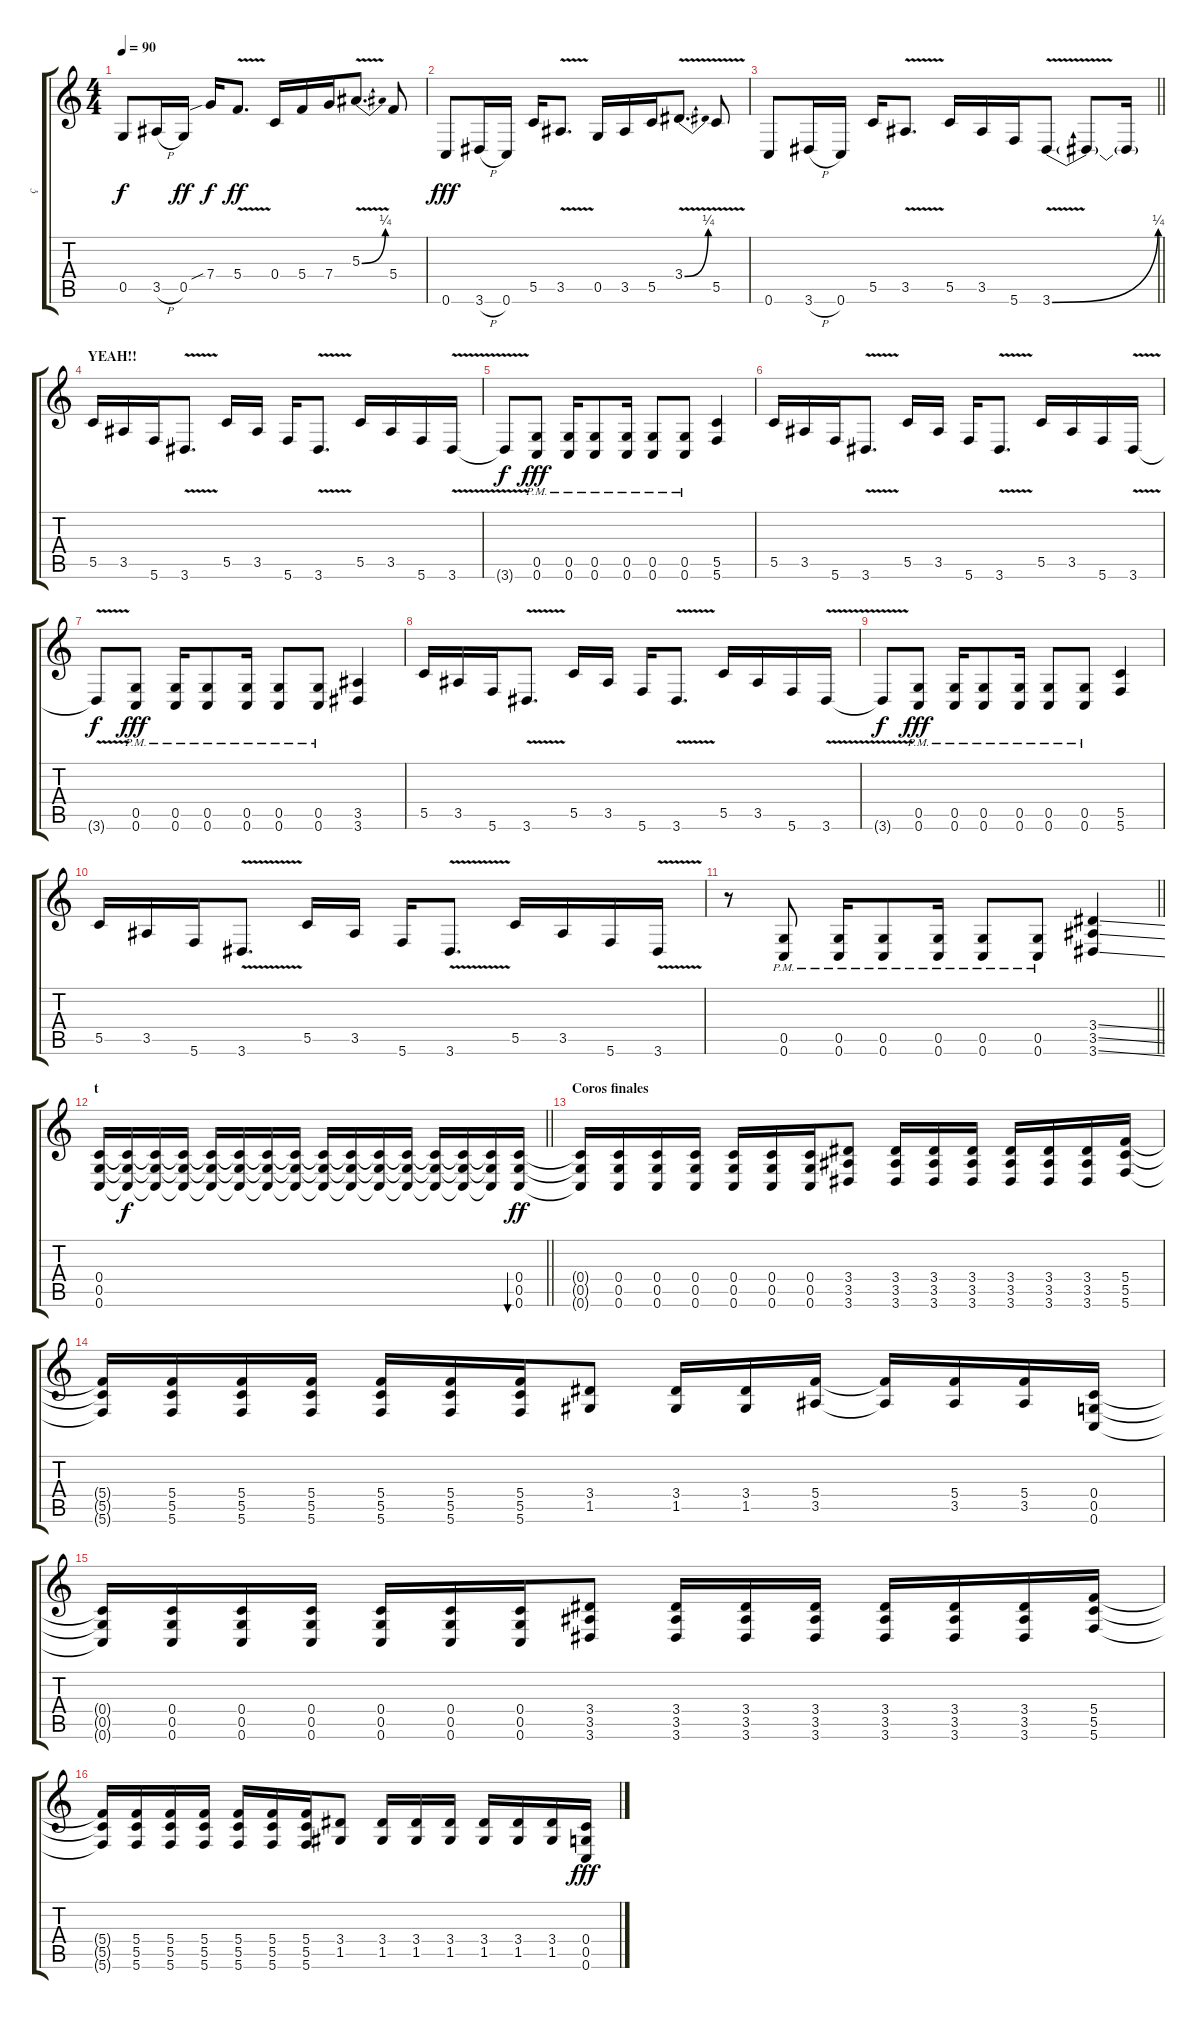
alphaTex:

\track ("ç" "ç") {instrument distortionguitar}
\staff {score tabs}
\tuning (D4 A3 F3 C3 G2 C2) {hide}
\ts (4 4)
\tempo 90
\clef g2
\ks c
0.5.8{dy f} 3.5{h}.16 0.5.16{dy ff} 7.4{sib}.16{dy f} 5.4{v}.8{d dy ff} 0.4.16 5.4.16 7.4.16 5.3{be (bend 0 0 60 1) v}.8{d} 5.4.8 |
0.6.8{dy fff} 3.6{h}.16 0.6.16 5.5.16 3.5{v}.8{d} 0.5.16 3.5.16 5.5.16 3.4{be (bend 0 0 60 1) v}.8{d} 5.5{v}.8 |
\barLineRight lightlight
0.6.8 3.6{h}.16 0.6.16 5.5.16 3.5{v}.8{d} 5.5.16 3.5.16 5.6.16 3.6{be (bend 0 0 60 1) v}.8 3.6{t}.8 3.6{t}.16 |
\section ("" "YEAH!!")
5.5.16 3.5.16 5.6.16 3.6{v}.8{d} 5.5.16 3.5.16 5.6.16 3.6{v}.8{d} 5.5.16 3.5.16 5.6.16 3.6{v}.16 |
3.6{t}.8{dy f} (0.5{pm} 0.6{pm}).8{dy fff} (0.5{pm} 0.6{pm}).16 (0.5{pm} 0.6{pm}).8 (0.5{pm} 0.6{pm}).16 (0.5{pm} 0.6{pm}).8 (0.5{pm} 0.6{pm}).8 (5.5 5.6).4 |
5.5.16 3.5.16 5.6.16 3.6{v}.8{d} 5.5.16 3.5.16 5.6.16 3.6{v}.8{d} 5.5.16 3.5.16 5.6.16 3.6{v}.16 |
3.6{t}.8{dy f} (0.5{pm} 0.6{pm}).8{dy fff} (0.5{pm} 0.6{pm}).16 (0.5{pm} 0.6{pm}).8 (0.5{pm} 0.6{pm}).16 (0.5{pm} 0.6{pm}).8 (0.5{pm} 0.6{pm}).8 (3.5 3.6).4 |
5.5.16 3.5.16 5.6.16 3.6{v}.8{d} 5.5.16 3.5.16 5.6.16 3.6{v}.8{d} 5.5.16 3.5.16 5.6.16 3.6{v}.16 |
3.6{t}.8{dy f} (0.5{pm} 0.6{pm}).8{dy fff} (0.5{pm} 0.6{pm}).16 (0.5{pm} 0.6{pm}).8 (0.5{pm} 0.6{pm}).16 (0.5{pm} 0.6{pm}).8 (0.5{pm} 0.6{pm}).8 (5.5 5.6).4 |
5.5.16 3.5.16 5.6.16 3.6{v}.8{d} 5.5.16 3.5.16 5.6.16 3.6{v}.8{d} 5.5.16 3.5.16 5.6.16 3.6{v}.16 |
\barLineRight lightlight
r.8 (0.5{pm} 0.6{pm}).8 (0.5{pm} 0.6{pm}).16 (0.5{pm} 0.6{pm}).8 (0.5{pm} 0.6{pm}).16 (0.5{pm} 0.6{pm}).8 (0.5{pm} 0.6{pm}).8 (3.4{ss} 3.5{ss} 3.6{ss}).4 |
\section ("" "t")
\barLineRight lightlight
(0.4 0.5 0.6).16 (0.4{t} 0.5{t} 0.6{t}).16{dy f} (0.4{t} 0.5{t} 0.6{t}).16 (0.4{t} 0.5{t} 0.6{t}).16 (0.4{t} 0.5{t} 0.6{t}).16 (0.4{t} 0.5{t} 0.6{t}).16 (0.4{t} 0.5{t} 0.6{t}).16 (0.4{t} 0.5{t} 0.6{t}).16 (0.4{t} 0.5{t} 0.6{t}).16 (0.4{t} 0.5{t} 0.6{t}).16 (0.4{t} 0.5{t} 0.6{t}).16 (0.4{t} 0.5{t} 0.6{t}).16 (0.4{t} 0.5{t} 0.6{t}).16 (0.4{t} 0.5{t} 0.6{t}).16 (0.4{t} 0.5{t} 0.6{t}).16 (0.4 0.5 0.6).16{bu 240 dy ff} |
\section ("" "Coros finales")
(0.4{t} 0.5{t} 0.6{t}).16 (0.4 0.5 0.6).16 (0.4 0.5 0.6).16 (0.4 0.5 0.6).16 (0.4 0.5 0.6).16 (0.4 0.5 0.6).16 (0.4 0.5 0.6).16 (3.4 3.5 3.6).8 (3.4 3.5 3.6).16 (3.4 3.5 3.6).16 (3.4 3.5 3.6).16 (3.4 3.5 3.6).16 (3.4 3.5 3.6).16 (3.4 3.5 3.6).16 (5.4 5.5 5.6).16 |
(5.4{t} 5.5{t} 5.6{t}).16 (5.4 5.5 5.6).16 (5.4 5.5 5.6).16 (5.4 5.5 5.6).16 (5.4 5.5 5.6).16 (5.4 5.5 5.6).16 (5.4 5.5 5.6).16 (3.4 1.5).8 (3.4 1.5).16 (3.4 1.5).16 (5.4 3.5).16 (5.4{t} 3.5{t}).16 (5.4 3.5).16 (5.4 3.5).16 (0.4 0.5 0.6).16 |
(0.4{t} 0.5{t} 0.6{t}).16 (0.4 0.5 0.6).16 (0.4 0.5 0.6).16 (0.4 0.5 0.6).16 (0.4 0.5 0.6).16 (0.4 0.5 0.6).16 (0.4 0.5 0.6).16 (3.4 3.5 3.6).8 (3.4 3.5 3.6).16 (3.4 3.5 3.6).16 (3.4 3.5 3.6).16 (3.4 3.5 3.6).16 (3.4 3.5 3.6).16 (3.4 3.5 3.6).16 (5.4 5.5 5.6).16 |
(5.4{t} 5.5{t} 5.6{t}).16 (5.4 5.5 5.6).16 (5.4 5.5 5.6).16 (5.4 5.5 5.6).16 (5.4 5.5 5.6).16 (5.4 5.5 5.6).16 (5.4 5.5 5.6).16 (3.4 1.5).8 (3.4 1.5).16 (3.4 1.5).16 (3.4 1.5).16 (3.4 1.5).16 (3.4 1.5).16 (3.4 1.5).16 (0.4 0.5 0.6).16{dy fff}
